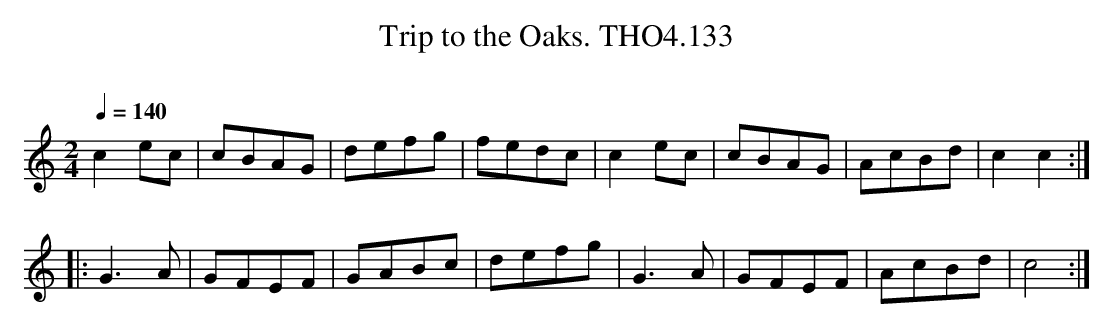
X:1
T:Trip to the Oaks. THO4.133
O:
M:2/4
L:1/8
Q:1/4=140
K:C
c2 ec|cBAG|defg|fedc|c2 ec|cBAG|AcBd|c2c2:|
|:G3 A|GFEF|GABc|defg|G3 A|GFEF|AcBd|c4:|
